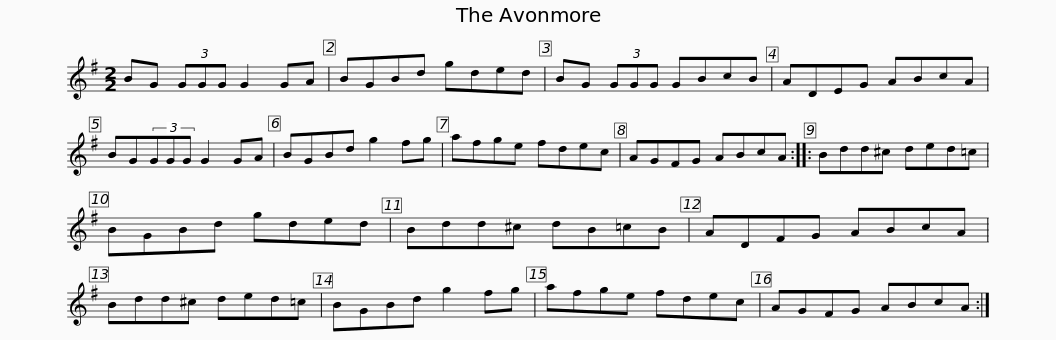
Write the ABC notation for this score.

X:1
L:1/8
M:2/2
I:linebreak $
K:G
V:1 treble
V:1
 BG (3GGG G2 GA | BGBd gded | BG (3GGG GBcB | ADEG ABcA | BG(3GGG G2 GA |$ %5
 BGBd g2 fg | afge fdec | AGFG ABcA :: Bdd^c ded=c | BGBd gded |$ %10
 Bdd^c dB=cB | ADFG ABcA | Bdd^c ded=c | BGBd g2 fg | afge fdec |$ %15
 AGFG ABcA :| %16
